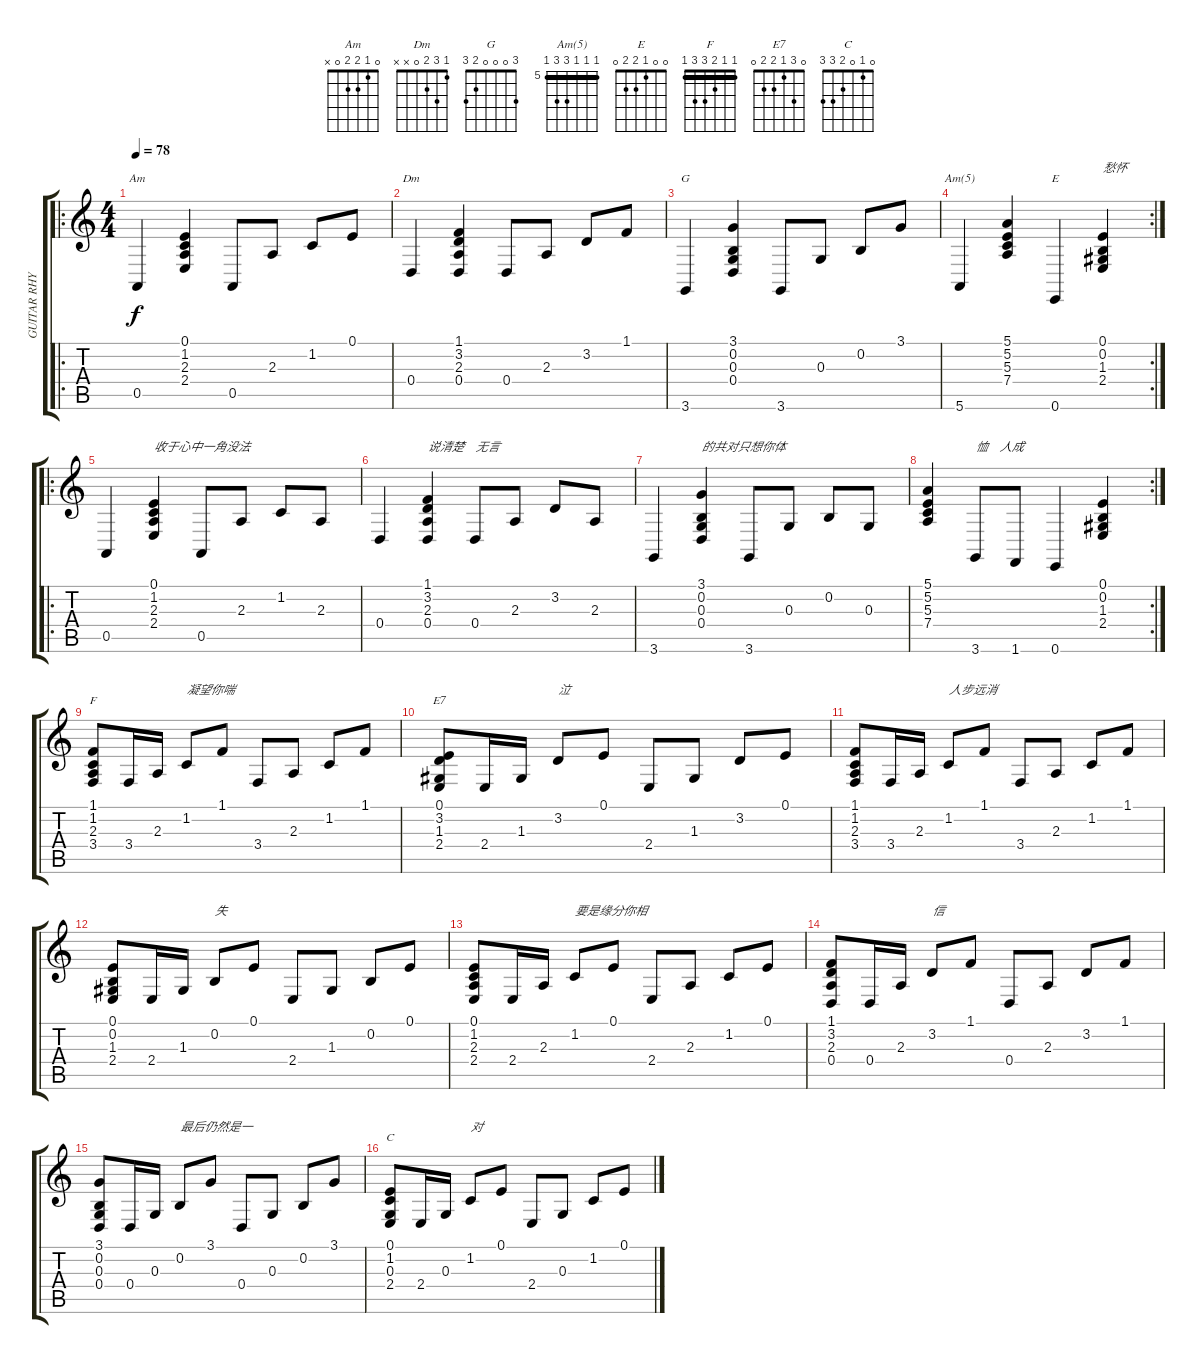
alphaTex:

\track ("GUITAR RHYTHM" "GUITAR RHY") {instrument honkytonkpiano}
\staff {score tabs}
\tuning (E4 B3 G3 D3 A2 E2) {hide}
\chord ("Am" 0 1 2 2 0 x)
\chord ("Dm" 1 3 2 0 x x)
\chord ("G" 3 0 0 0 2 3)
\chord ("Am(5)" 5 5 5 7 7 5) {firstfret 5 barre 5}
\chord ("E" 0 0 1 2 2 0)
\chord ("F" 1 1 2 3 3 1) {barre 1}
\chord ("E7" 0 3 1 2 2 0)
\chord ("C" 0 1 0 2 3 3)
\ro
\ts (4 4)
\tempo 78
\clef g2
\ks c
0.5.4{ch "Am" dy f instrument honkytonkpiano} (0.1 1.2 2.3 2.4).4 0.5.8 2.3.8 1.2.8 0.1.8 |
0.4.4{ch "Dm"} (1.1 3.2 2.3 0.4).4 0.4.8 2.3.8 3.2.8 1.1.8 |
3.6.4{ch "G"} (3.1 0.2 0.3 0.4).4 3.6.8 0.3.8 0.2.8 3.1.8 |
\rc 2
5.6.4{ch "Am(5)"} (5.1 5.2 5.3 7.4).4 0.6.4{ch "E"} (0.1 0.2 1.3 2.4).4{txt "愁怀"} |
\ro
0.5.4 (0.1 1.2 2.3 2.4).4{txt "收于心中一角没法"} 0.5.8 2.3.8 1.2.8 2.3.8 |
0.4.4 (1.1 3.2 2.3 0.4).4{txt "说清楚    无言"} 0.4.8 2.3.8 3.2.8 2.3.8 |
3.6.4 (3.1 0.2 0.3 0.4).4{txt "的共对只想你体"} 3.6.8 0.3.8 0.2.8 0.3.8 |
\rc 2
(5.1 5.2 5.3 7.4).4 3.6.8{txt "恤    人成"} 1.6.8 0.6.4 (0.1 0.2 1.3 2.4).4 |
(1.1 1.2 2.3 3.4).8{ch "F"} 3.4.16 2.3.16 1.2.8{txt "凝望你喘"} 1.1.8 3.4.8 2.3.8 1.2.8 1.1.8 |
(0.1 3.2 1.3 2.4).8{ch "E7"} 2.4.16 1.3.16 3.2.8{txt "泣"} 0.1.8 2.4.8 1.3.8 3.2.8 0.1.8 |
(1.1 1.2 2.3 3.4).8 3.4.16 2.3.16 1.2.8{txt "人步远消"} 1.1.8 3.4.8 2.3.8 1.2.8 1.1.8 |
(0.1 0.2 1.3 2.4).8 2.4.16 1.3.16 0.2.8{txt "失"} 0.1.8 2.4.8 1.3.8 0.2.8 0.1.8 |
(0.1 1.2 2.3 2.4).8 2.4.16 2.3.16 1.2.8{txt "要是缘分你相"} 0.1.8 2.4.8 2.3.8 1.2.8 0.1.8 |
(1.1 3.2 2.3 0.4).8 0.4.16 2.3.16 3.2.8{txt "信"} 1.1.8 0.4.8 2.3.8 3.2.8 1.1.8 |
(3.1 0.2 0.3 0.4).8 0.4.16 0.3.16 0.2.8{txt "最后仍然是一"} 3.1.8 0.4.8 0.3.8 0.2.8 3.1.8 |
(0.1 1.2 0.3 2.4).8{ch "C"} 2.4.16 0.3.16 1.2.8{txt "对"} 0.1.8 2.4.8 0.3.8 1.2.8 0.1.8
